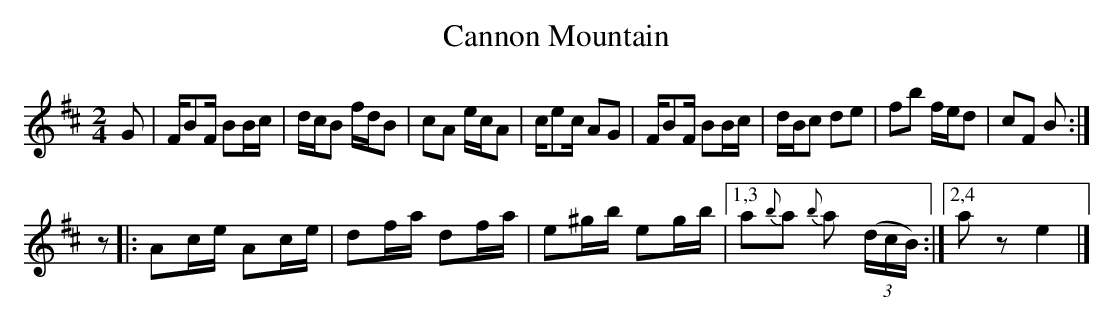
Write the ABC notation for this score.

X:1
T: Cannon Mountain
M: 2/4
L: 1/16
K: Bm
G2 |\
FB2F B2Bc | dcB2 fdB2 |\
c2A2 ecA2 | ce2c A2G2 |\
FB2F B2Bc | dBc2 d2e2 |\
f2b2 fed2 | c2F2 B2 :|
z2 |:\
A2ce A2ce | d2fa d2fa | e2^gb e2gb |\
[1,3 a2{b}a2 {b}a2 (3(dcB) :|[2,4 a2z2 e4 |]
